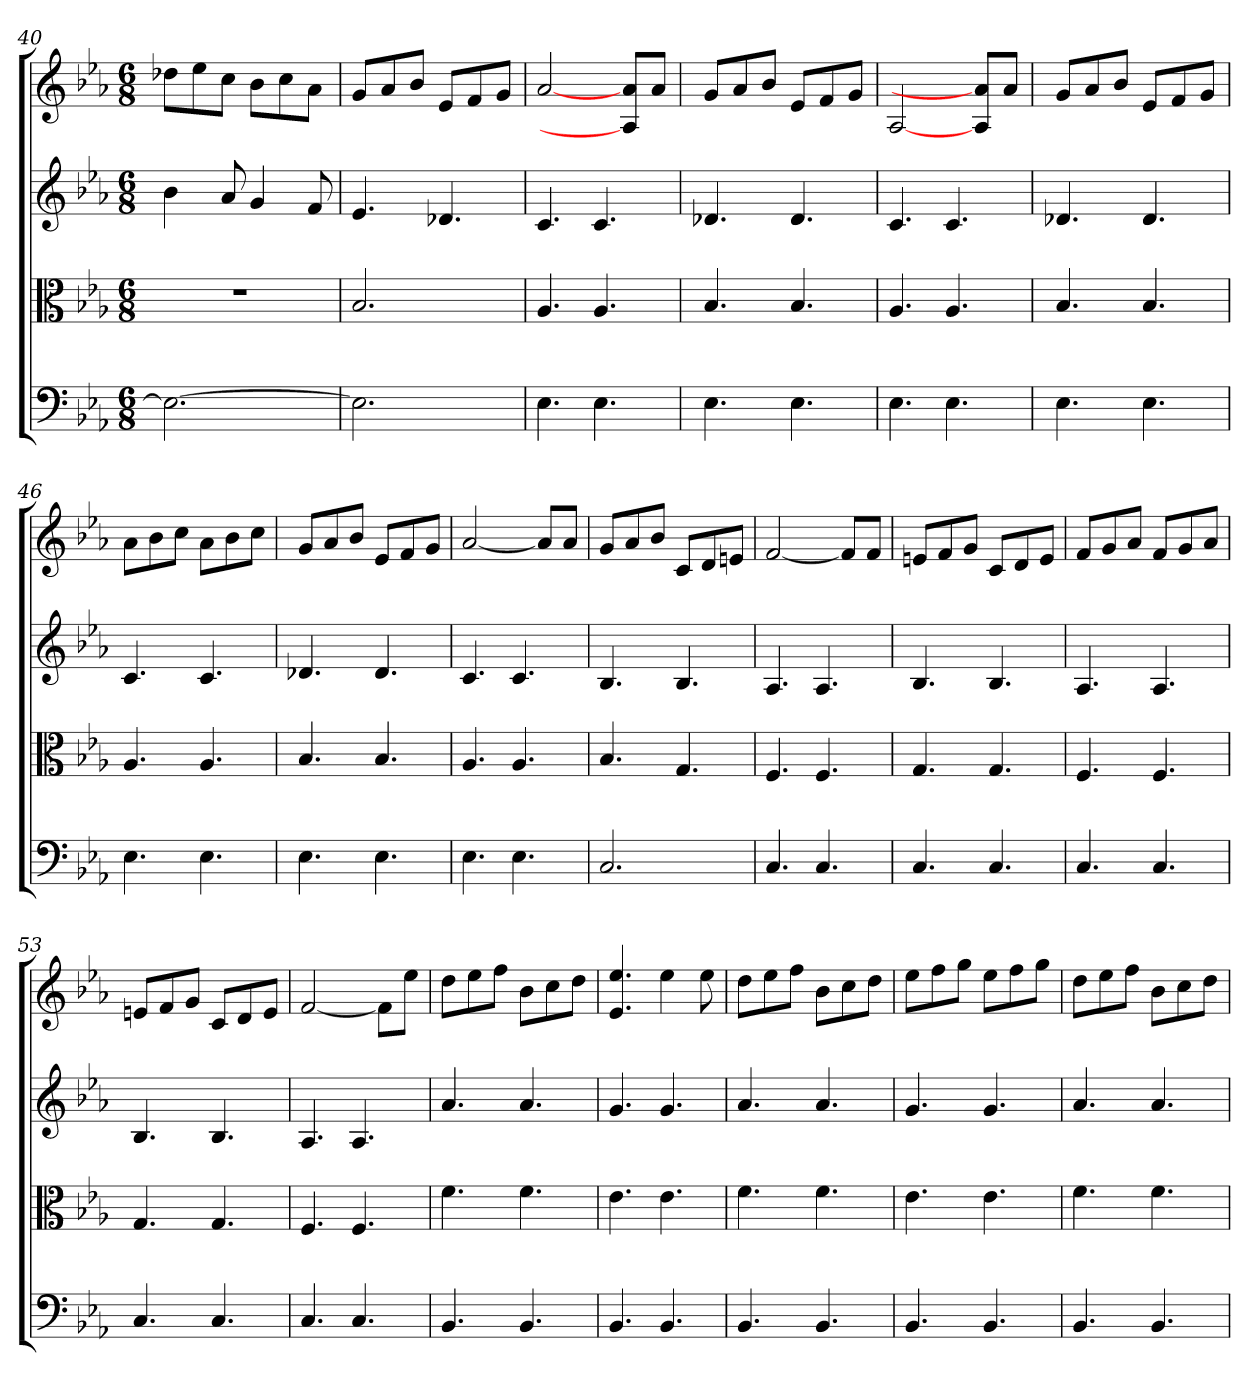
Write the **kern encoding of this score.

**kern	**kern	**kern	**kern
*part4	*part3	*part2	*part1
*staff4	*staff3	*staff2	*staff1
*clefF4	*clefC3	*	*
*k[b-e-a-]	*k[b-e-a-]	*k[b-e-a-]	*k[b-e-a-]
*E-:	*E-:	*E-:	*E-:
*M6/8	*M6/8	*M6/8	*M6/8
=40	=40	=40	=40
2.E-_	2.r	4b-	8dd-XL
.	.	.	8ee-
.	.	8a-	8ccJ
.	.	4g	8b-L
.	.	.	8cc
.	.	8f	8a-J
=41	=41	=41	=41
2.E-]	2.B-	4.e-	8gL
.	.	.	8a-
.	.	.	8b-J
.	.	4.d-X	8e-L
.	.	.	8f
.	.	.	8gJ
=42	=42	=42	=42
4.E-	4.A-	4.c	[2a-
4.E-	4.A-	4.c	.
.	.	.	8A-] 8a-L
.	.	.	8a-J
=43	=43	=43	=43
4.E-	4.B-	4.d-X	8gL
.	.	.	8a-
.	.	.	8b-J
4.E-	4.B-	4.d-	8e-L
.	.	.	8f
.	.	.	8gJ
=44	=44	=44	=44
4.E-	4.A-	4.c	[2A-
4.E-	4.A-	4.c	.
.	.	.	8A- 8a-]L
.	.	.	8a-J
=45	=45	=45	=45
4.E-	4.B-	4.d-X	8gL
.	.	.	8a-
.	.	.	8b-J
4.E-	4.B-	4.d-	8e-L
.	.	.	8f
.	.	.	8gJ
=46	=46	=46	=46
4.E-	4.A-	4.c	8a-L
.	.	.	8b-
.	.	.	8ccJ
4.E-	4.A-	4.c	8a-L
.	.	.	8b-
.	.	.	8ccJ
=47	=47	=47	=47
4.E-	4.B-	4.d-X	8gL
.	.	.	8a-
.	.	.	8b-J
4.E-	4.B-	4.d-	8e-L
.	.	.	8f
.	.	.	8gJ
=48	=48	=48	=48
4.E-	4.A-	4.c	[2a-
4.E-	4.A-	4.c	.
.	.	.	8a-L]
.	.	.	8a-J
=49	=49	=49	=49
2.C	4.B-	4.B-	8gL
.	.	.	8a-
.	.	.	8b-J
.	4.G	4.B-	8cL
.	.	.	8d
.	.	.	8enJ
=50	=50	=50	=50
4.C	4.F	4.A-	[2f
4.C	4.F	4.A-	.
.	.	.	8fL]
.	.	.	8fJ
=51	=51	=51	=51
4.C	4.G	4.B-	8enL
.	.	.	8f
.	.	.	8gJ
4.C	4.G	4.B-	8cL
.	.	.	8d
.	.	.	8eJ
=52	=52	=52	=52
4.C	4.F	4.A-	8fL
.	.	.	8g
.	.	.	8a-J
4.C	4.F	4.A-	8fL
.	.	.	8g
.	.	.	8a-J
=53	=53	=53	=53
4.C	4.G	4.B-	8enL
.	.	.	8f
.	.	.	8gJ
4.C	4.G	4.B-	8cL
.	.	.	8d
.	.	.	8eJ
=54	=54	=54	=54
4.C	4.F	4.A-	[2f
4.C	4.F	4.A-	.
.	.	.	8fL]
.	.	.	8ee-J
=55	=55	=55	=55
4.BB-	4.f	4.a-	8ddL
.	.	.	8ee-
.	.	.	8ffJ
4.BB-	4.f	4.a-	8b-L
.	.	.	8cc
.	.	.	8ddJ
=56	=56	=56	=56
4.BB-	4.e-	4.g	4.e- 4.ee-
4.BB-	4.e-	4.g	4ee-
.	.	.	8ee-
=57	=57	=57	=57
4.BB-	4.f	4.a-	8ddL
.	.	.	8ee-
.	.	.	8ffJ
4.BB-	4.f	4.a-	8b-L
.	.	.	8cc
.	.	.	8ddJ
=58	=58	=58	=58
4.BB-	4.e-	4.g	8ee-L
.	.	.	8ff
.	.	.	8ggJ
4.BB-	4.e-	4.g	8ee-L
.	.	.	8ff
.	.	.	8ggJ
=59	=59	=59	=59
4.BB-	4.f	4.a-	8ddL
.	.	.	8ee-
.	.	.	8ffJ
4.BB-	4.f	4.a-	8b-L
.	.	.	8cc
.	.	.	8ddJ
=	=	=	=
*-	*-	*-	*-
